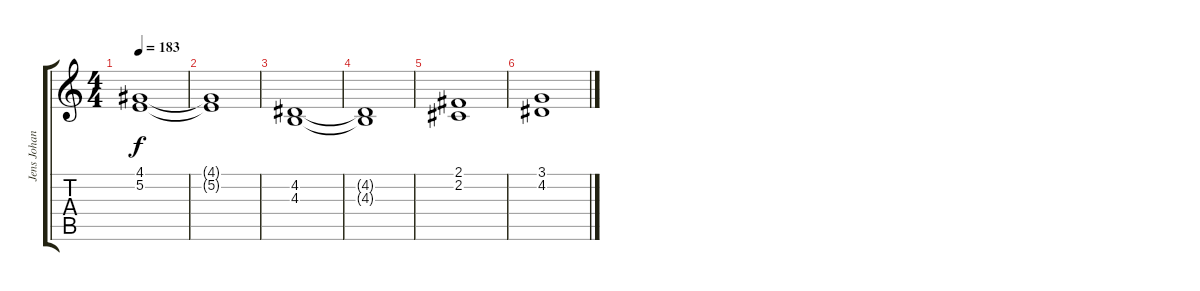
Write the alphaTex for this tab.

\track ("Jens Johansson" "Jens Johan") {instrument synthstrings1}
\staff {score tabs}
\tuning (E4 B3 G3 D3 A2 E2) {hide}
\ts (4 4)
\tempo 183
\clef g2
\ks c
(4.1 5.2).1{dy f volume 11} |
(4.1{t} 5.2{t}).1 |
(4.2 4.3).1{volume 7} |
(4.2{t} 4.3{t}).1 |
(2.1 2.2).1{volume 4} |
(3.1 4.2).1{volume 2}
